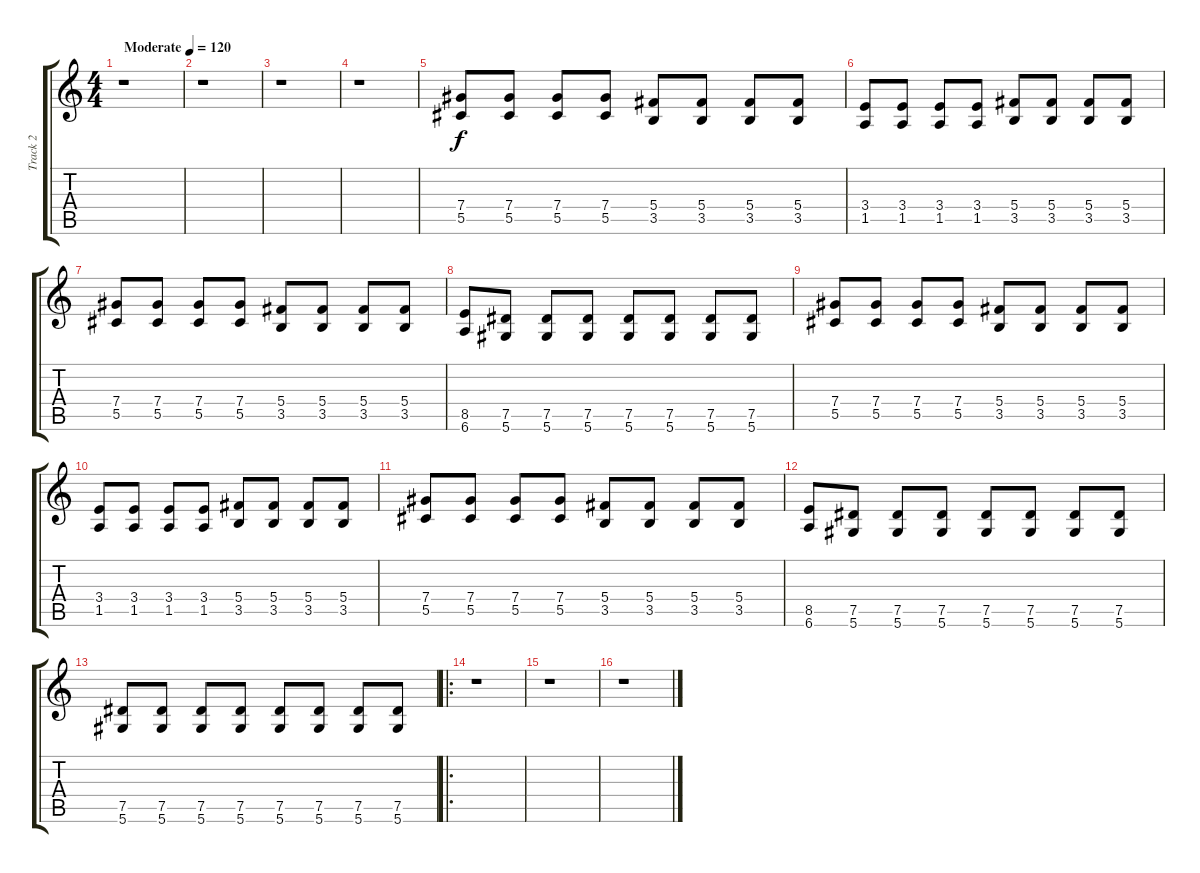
\track ("Track 2" "Track 2") {instrument distortionguitar}
\staff {score tabs}
\tuning (Eb4 Bb3 Gb3 Db3 Ab2 Eb2) {hide}
\ts (4 4)
\tempo (120 "Moderate")
\clef g2
\ks c
r.1{dy f instrument distortionguitar} |
r.1 |
r.1 |
r.1 |
(7.4 5.5).8 (7.4 5.5).8 (7.4 5.5).8 (7.4 5.5).8 (5.4 3.5).8 (5.4 3.5).8 (5.4 3.5).8 (5.4 3.5).8 |
(3.4 1.5).8 (3.4 1.5).8 (3.4 1.5).8 (3.4 1.5).8 (5.4 3.5).8 (5.4 3.5).8 (5.4 3.5).8 (5.4 3.5).8 |
(7.4 5.5).8 (7.4 5.5).8 (7.4 5.5).8 (7.4 5.5).8 (5.4 3.5).8 (5.4 3.5).8 (5.4 3.5).8 (5.4 3.5).8 |
(8.5 6.6).8 (7.5 5.6).8 (7.5 5.6).8 (7.5 5.6).8 (7.5 5.6).8 (7.5 5.6).8 (7.5 5.6).8 (7.5 5.6).8 |
(7.4 5.5).8 (7.4 5.5).8 (7.4 5.5).8 (7.4 5.5).8 (5.4 3.5).8 (5.4 3.5).8 (5.4 3.5).8 (5.4 3.5).8 |
(3.4 1.5).8 (3.4 1.5).8 (3.4 1.5).8 (3.4 1.5).8 (5.4 3.5).8 (5.4 3.5).8 (5.4 3.5).8 (5.4 3.5).8 |
(7.4 5.5).8 (7.4 5.5).8 (7.4 5.5).8 (7.4 5.5).8 (5.4 3.5).8 (5.4 3.5).8 (5.4 3.5).8 (5.4 3.5).8 |
(8.5 6.6).8 (7.5 5.6).8 (7.5 5.6).8 (7.5 5.6).8 (7.5 5.6).8 (7.5 5.6).8 (7.5 5.6).8 (7.5 5.6).8 |
(7.5 5.6).8 (7.5 5.6).8 (7.5 5.6).8 (7.5 5.6).8 (7.5 5.6).8 (7.5 5.6).8 (7.5 5.6).8 (7.5 5.6).8 |
\ro
r.1 |
r.1 |
r.1
